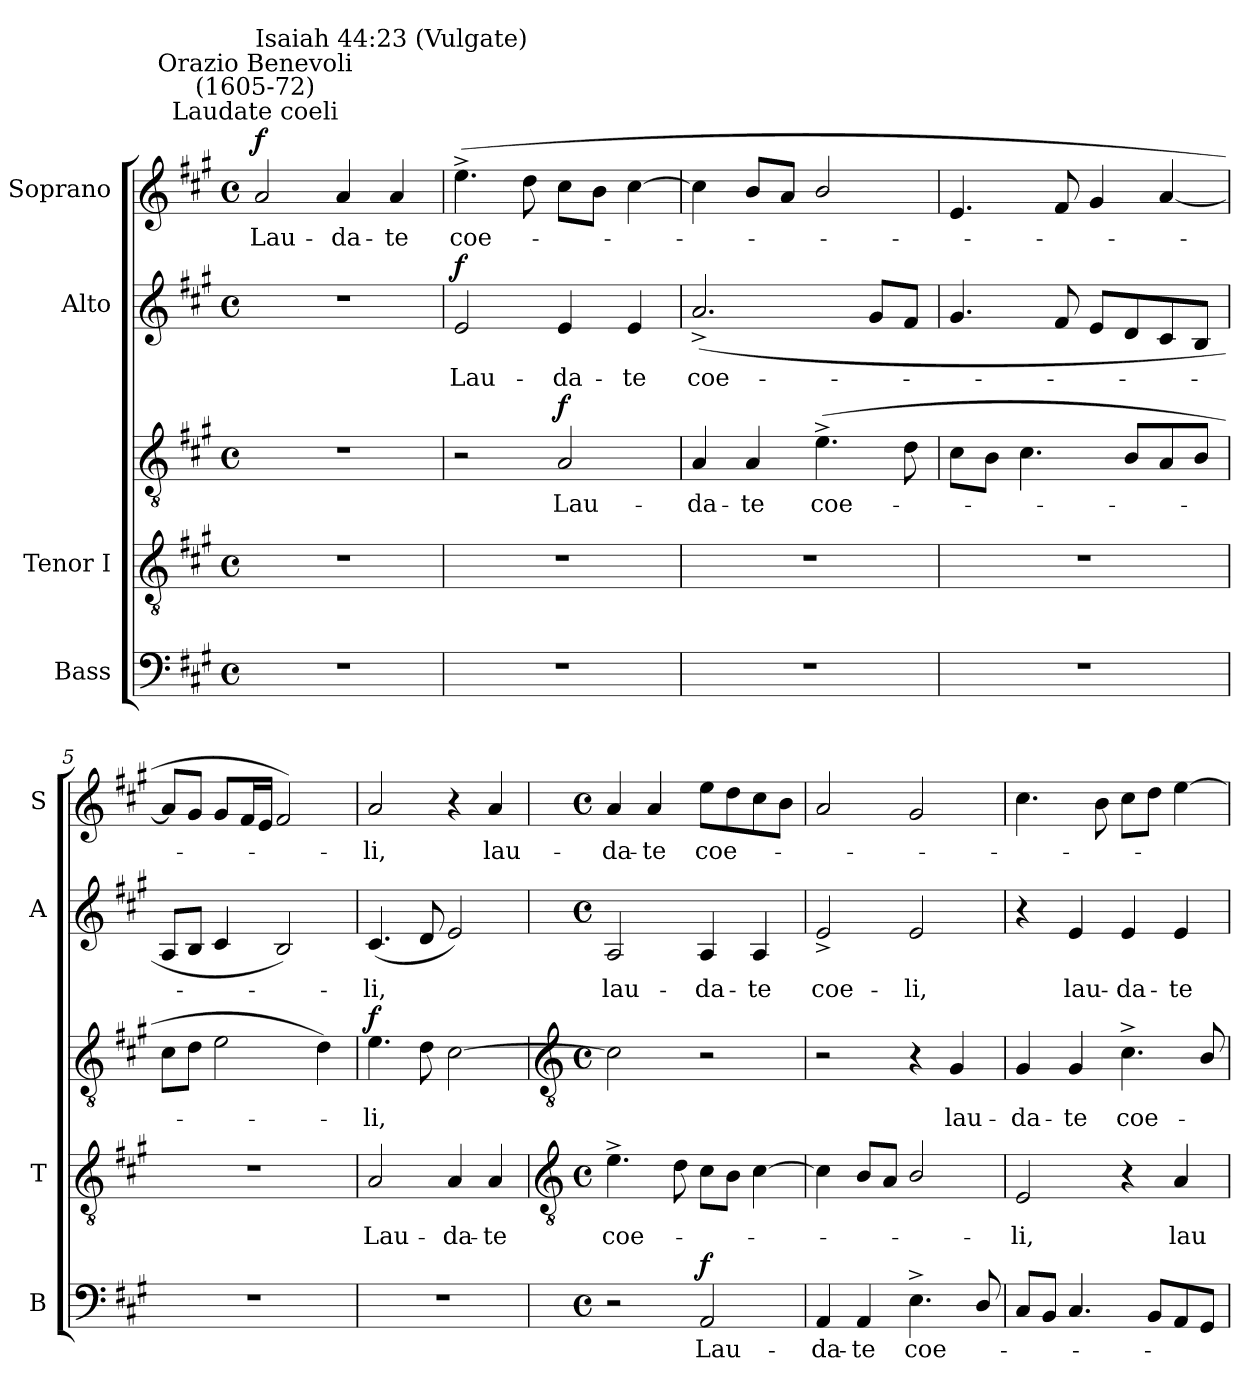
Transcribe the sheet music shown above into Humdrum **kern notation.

**kern	**text	**dynam	**kern	**text	**kern	**text	**dynam	**kern	**text	**dynam	**kern	**text	**dynam
*part4	*part4	*part4	*part3	*part3	*part3	*part3	*part3	*part2	*part2	*part2	*part1	*part1	*part1
*staff5	*staff5	*staff5	*staff4	*staff4	*staff3	*staff3	*staff3/4	*staff2	*staff2	*staff2	*staff1	*staff1	*staff1
*I"Bass	*	*	*I"Tenor I	*	*	*	*	*I"Alto	*	*	*I"Soprano	*	*
*I'B	*	*	*I'T	*	*	*	*	*I'A	*	*	*I'S	*	*
*clefF4	*	*	*clefGv2	*	*clefGv2	*	*	*clefG2	*	*	*clefG2	*	*
*k[f#c#g#]	*	*	*k[f#c#g#]	*	*k[f#c#g#]	*	*	*k[f#c#g#]	*	*	*k[f#c#g#]	*	*
*A:	*	*	*A:	*	*A:	*	*	*A:	*	*	*A:	*	*
*M4/4	*	*	*M4/4	*	*M4/4	*	*	*M4/4	*	*	*M4/4	*	*
*met(c)	*	*	*met(c)	*	*met(c)	*	*	*met(c)	*	*	*met(c)	*	*
=1	=1	=1	=1	=1	=1	=1	=1	=1	=1	=1	=1	=1	=1
!	!	!	!	!	!	!	!	!	!	!	!LO:TX:a:cj:t=Laudate coeli	!	!
!	!	!	!	!	!	!	!	!	!	!	!LO:TX:a:cj:t=Orazio Benevoli\n(1605-72)	!	!
!	!	!	!	!	!	!	!	!	!	!	!LO:TX:a:t=Isaiah 44&colon;23 (Vulgate)	!	!
!	!	!	!	!	!	!	!	!	!	!	!	!LO:LY:b	!LO:DY:b
1r	.	.	1r	.	1r	.	.	1r	.	.	2a	Lau-	f
!	!	!	!	!	!	!	!	!	!	!	!	!LO:LY:b	!
.	.	.	.	.	.	.	.	.	.	.	4a	-da-	.
!	!	!	!	!	!	!	!	!	!	!	!	!LO:LY:b	!
.	.	.	.	.	.	.	.	.	.	.	4a	-te	.
=2	=2	=2	=2	=2	=2	=2	=2	=2	=2	=2	=2	=2	=2
!	!	!	!	!	!	!	!	!	!LO:LY:b	!LO:DY:b	!	!LO:LY:b	!
1r	.	.	1r	.	2r	.	.	2e	Lau-	f	(<4.ee^	coe-	.
.	.	.	.	.	.	.	.	.	.	.	8dd	.	.
!	!	!	!	!	!	!LO:LY:b	!LO:DY:b	!	!LO:LY:b	!	!	!	!
.	.	.	.	.	2A	Lau-	f	4e	-da-	.	8cc#L	.	.
.	.	.	.	.	.	.	.	.	.	.	8bJ	.	.
!	!	!	!	!	!	!	!	!	!LO:LY:b	!	!	!	!
.	.	.	.	.	.	.	.	4e	-te	.	[4cc#	.	.
=3	=3	=3	=3	=3	=3	=3	=3	=3	=3	=3	=3	=3	=3
!	!	!	!	!	!	!LO:LY:b	!	!	!LO:LY:b	!	!	!	!
1r	.	.	1r	.	4A	-da-	.	(<2.a^	coe-	.	4cc#]	.	.
!	!	!	!	!	!	!LO:LY:b	!	!	!	!	!	!	!
.	.	.	.	.	4A	-te	.	.	.	.	8bL	.	.
.	.	.	.	.	.	.	.	.	.	.	8aJ	.	.
!	!	!	!	!	!	!LO:LY:b	!	!	!	!	!	!	!
.	.	.	.	.	(>4.e^	coe-	.	.	.	.	2b/	.	.
.	.	.	.	.	.	.	.	8g#L	.	.	.	.	.
.	.	.	.	.	8d	.	.	8f#J	.	.	.	.	.
=4	=4	=4	=4	=4	=4	=4	=4	=4	=4	=4	=4	=4	=4
1r	.	.	1r	.	8c#L	.	.	4.g#	.	.	4.e	.	.
.	.	.	.	.	8BJ	.	.	.	.	.	.	.	.
.	.	.	.	.	4.c#	.	.	.	.	.	.	.	.
.	.	.	.	.	.	.	.	8f#	.	.	8f#	.	.
.	.	.	.	.	.	.	.	8eL	.	.	4g#	.	.
.	.	.	.	.	8BL	.	.	8d	.	.	.	.	.
.	.	.	.	.	8A	.	.	8c#	.	.	[4a	.	.
.	.	.	.	.	8B/J	.	.	8BJ	.	.	.	.	.
=5	=5	=5	=5	=5	=5	=5	=5	=5	=5	=5	=5	=5	=5
1r	.	.	1r	.	8c#L	.	.	8AL	.	.	8aL]	.	.
.	.	.	.	.	8dJ	.	.	8BJ	.	.	8g#J	.	.
.	.	.	.	.	2e	.	.	4c#	.	.	8g#L	.	.
.	.	.	.	.	.	.	.	.	.	.	16f#L	.	.
.	.	.	.	.	.	.	.	.	.	.	16eJJ	.	.
.	.	.	.	.	.	.	.	2B)	.	.	2f#)	.	.
.	.	.	.	.	4d)	.	.	.	.	.	.	.	.
=6	=6	=6	=6	=6	=6	=6	=6	=6	=6	=6	=6	=6	=6
!	!	!	!	!LO:LY:b	!	!LO:LY:b	!LO:DY:b=2	!	!LO:LY:b	!	!	!LO:LY:b	!
1r	.	.	2A	Lau-	4.e	li,	f	(<4.c#	li,	.	2a	li,	.
.	.	.	.	.	8d	.	.	8d	.	.	.	.	.
!	!	!	!	!LO:LY:b	!	!	!	!	!	!	!	!	!
.	.	.	4A	-da-	[2c#	.	.	2e)	.	.	4r	.	.
!	!	!	!	!LO:LY:b	!	!	!	!	!	!	!	!LO:LY:b	!
.	.	.	4A	-te	.	.	.	.	.	.	4a	lau-	.
!!LO:LB:g=z
=7	=7	=7	=7	=7	=7	=7	=7	=7	=7	=7	=7	=7	=7
*	*	*	*clefGv2	*	*clefGv2	*	*	*	*	*	*	*	*
*M4/4	*	*	*M4/4	*	*M4/4	*	*	*M4/4	*	*	*M4/4	*	*
*met(c)	*	*	*met(c)	*	*met(c)	*	*	*met(c)	*	*	*met(c)	*	*
!	!	!	!	!LO:LY:b	!	!	!	!	!LO:LY:b	!	!	!LO:LY:b	!
2r	.	.	4.e^	coe-	2c#]	.	.	2A	lau-	.	4a	-da-	.
!	!	!	!	!	!	!	!	!	!	!	!	!LO:LY:b	!
.	.	.	.	.	.	.	.	.	.	.	4a	-te	.
.	.	.	8d	.	.	.	.	.	.	.	.	.	.
!	!LO:LY:b	!LO:DY:b	!	!	!	!	!	!	!LO:LY:b	!	!	!LO:LY:b	!
2AA	Lau-	f	8c#L	.	2r	.	.	4A	-da-	.	8eeL	coe-	.
.	.	.	8BJ	.	.	.	.	.	.	.	8dd	.	.
!	!	!	!	!	!	!	!	!	!LO:LY:b	!	!	!	!
.	.	.	[4c#	.	.	.	.	4A	-te	.	8cc#	.	.
.	.	.	.	.	.	.	.	.	.	.	8bJ	.	.
=8	=8	=8	=8	=8	=8	=8	=8	=8	=8	=8	=8	=8	=8
!	!LO:LY:b	!	!	!	!	!	!	!	!LO:LY:b	!	!	!	!
4AA	-da-	.	4c#]	.	2r	.	.	2e^	coe-	.	2a	.	.
!	!LO:LY:b	!	!	!	!	!	!	!	!	!	!	!	!
4AA	-te	.	8BL	.	.	.	.	.	.	.	.	.	.
.	.	.	8AJ	.	.	.	.	.	.	.	.	.	.
!	!LO:LY:b	!	!	!	!	!	!	!	!LO:LY:b	!	!	!	!
4.E^	coe-	.	2B/	.	4r	.	.	2e	-li,	.	2g#	.	.
!	!	!	!	!	!	!LO:LY:b	!	!	!	!	!	!	!
.	.	.	.	.	4G#	lau-	.	.	.	.	.	.	.
8D/	.	.	.	.	.	.	.	.	.	.	.	.	.
=9	=9	=9	=9	=9	=9	=9	=9	=9	=9	=9	=9	=9	=9
!	!	!	!	!LO:LY:b	!	!LO:LY:b	!	!	!	!	!	!	!
8C#L	.	.	2E	li,	4G#	-da-	.	4r	.	.	4.cc#	.	.
8BBJ	.	.	.	.	.	.	.	.	.	.	.	.	.
!	!	!	!	!	!	!LO:LY:b	!	!	!LO:LY:b	!	!	!	!
4.C#	.	.	.	.	4G#	-te	.	4e	lau-	.	.	.	.
.	.	.	.	.	.	.	.	.	.	.	8b	.	.
!	!	!	!	!	!	!LO:LY:b	!	!	!LO:LY:b	!	!	!	!
.	.	.	4r	.	4.c#^	coe-	.	4e	-da-	.	8cc#L	.	.
8BBL	.	.	.	.	.	.	.	.	.	.	8ddJ	.	.
!	!	!	!	!LO:LY:b	!	!	!	!	!LO:LY:b	!	!	!	!
8AA	.	.	4A	lau-	.	.	.	4e	-te	.	[4ee	.	.
8GG#J	.	.	.	.	8B/	.	.	.	.	.	.	.	.
=	=	=	=	=	=	=	=	=	=	=	=	=	=
*-	*-	*-	*-	*-	*-	*-	*-	*-	*-	*-	*-	*-	*-
